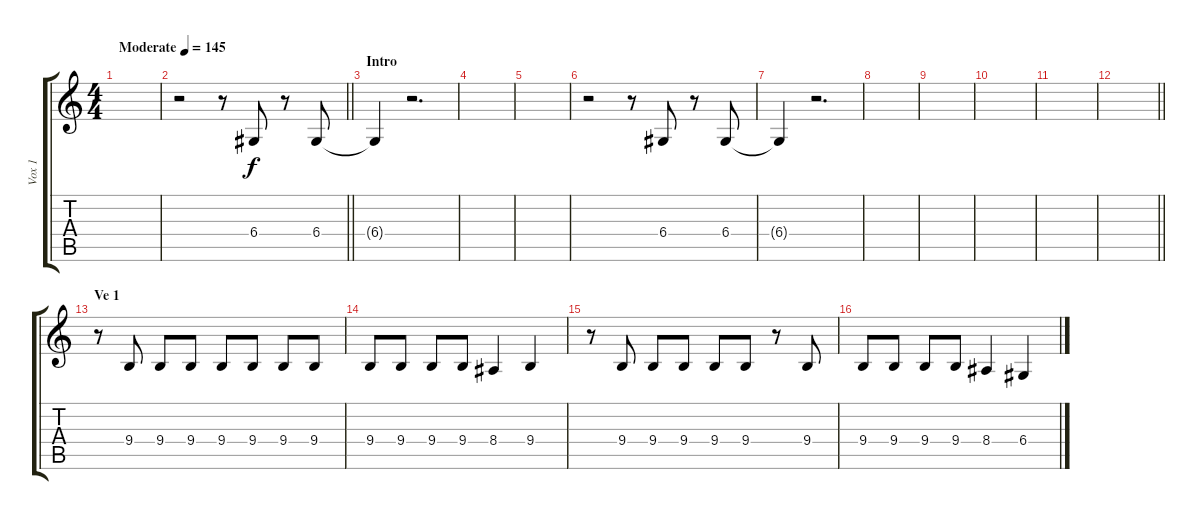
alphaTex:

\track ("Vox 1" "Vox 1") {instrument baritonesax}
\staff {score tabs}
\tuning (E4 B3 G3 D3 A2 E2) {hide}
\ts (4 4)
\tempo (145 "Moderate")
\clef g2
\ks c
|
\barLineRight lightlight
r.2 r.8 6.4.8 r.8 6.4.8 |
\section ("" "Intro")
6.4{t}.4 r.2{d} |
|
|
r.2 r.8 6.4.8 r.8 6.4.8 |
6.4{t}.4 r.2{d} |
|
|
|
|
\barLineRight lightlight
|
\section ("" "Ve 1")
r.8 9.4.8 9.4.8 9.4.8 9.4.8 9.4.8 9.4.8 9.4.8 |
9.4.8 9.4.8 9.4.8 9.4.8 8.4.4 9.4.4 |
r.8 9.4.8 9.4.8 9.4.8 9.4.8 9.4.8 r.8 9.4.8 |
9.4.8 9.4.8 9.4.8 9.4.8 8.4.4 6.4.4
